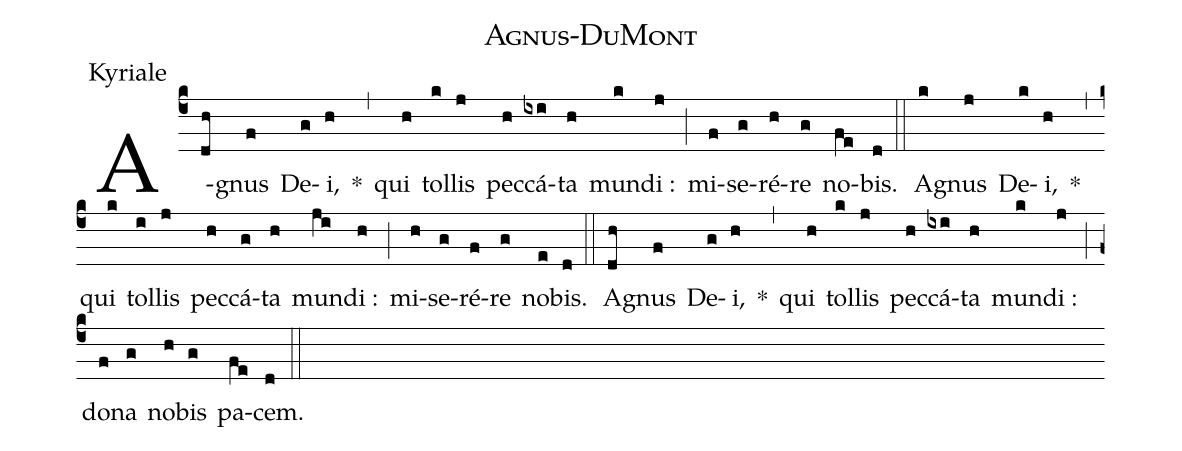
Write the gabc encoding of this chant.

name:Agnus-DuMont;
office-part:Kyriale;
%%
(c4)A-(dh)gnus(f) De(g)i,(h) *(,)
qui(h) tol(k)lis(j) pec(h)cá(ixi)ta(h) mun(k)di :(j) (;)
mi(f)se(g)ré(h)re(g) no(fe)bis.(d) (::)

A(k)gnus(j) De(k)i,(h) *(,)
qui(k) tol(i)lis(j) pec(h)cá(g)ta(h) mun(ji)di :(h) (;)
mi(h)se(g)ré(f)re(g) no(e)bis.(d) (::)

A(dh)gnus(f) De(g)i,(h) *(,)
qui(h) tol(k)lis(j) pec(h)cá(ixi)ta(h) mun(k)di :(j) (;)
do(f)na(g) no(h)bis(g) pa(fe)cem.(d) (::)
